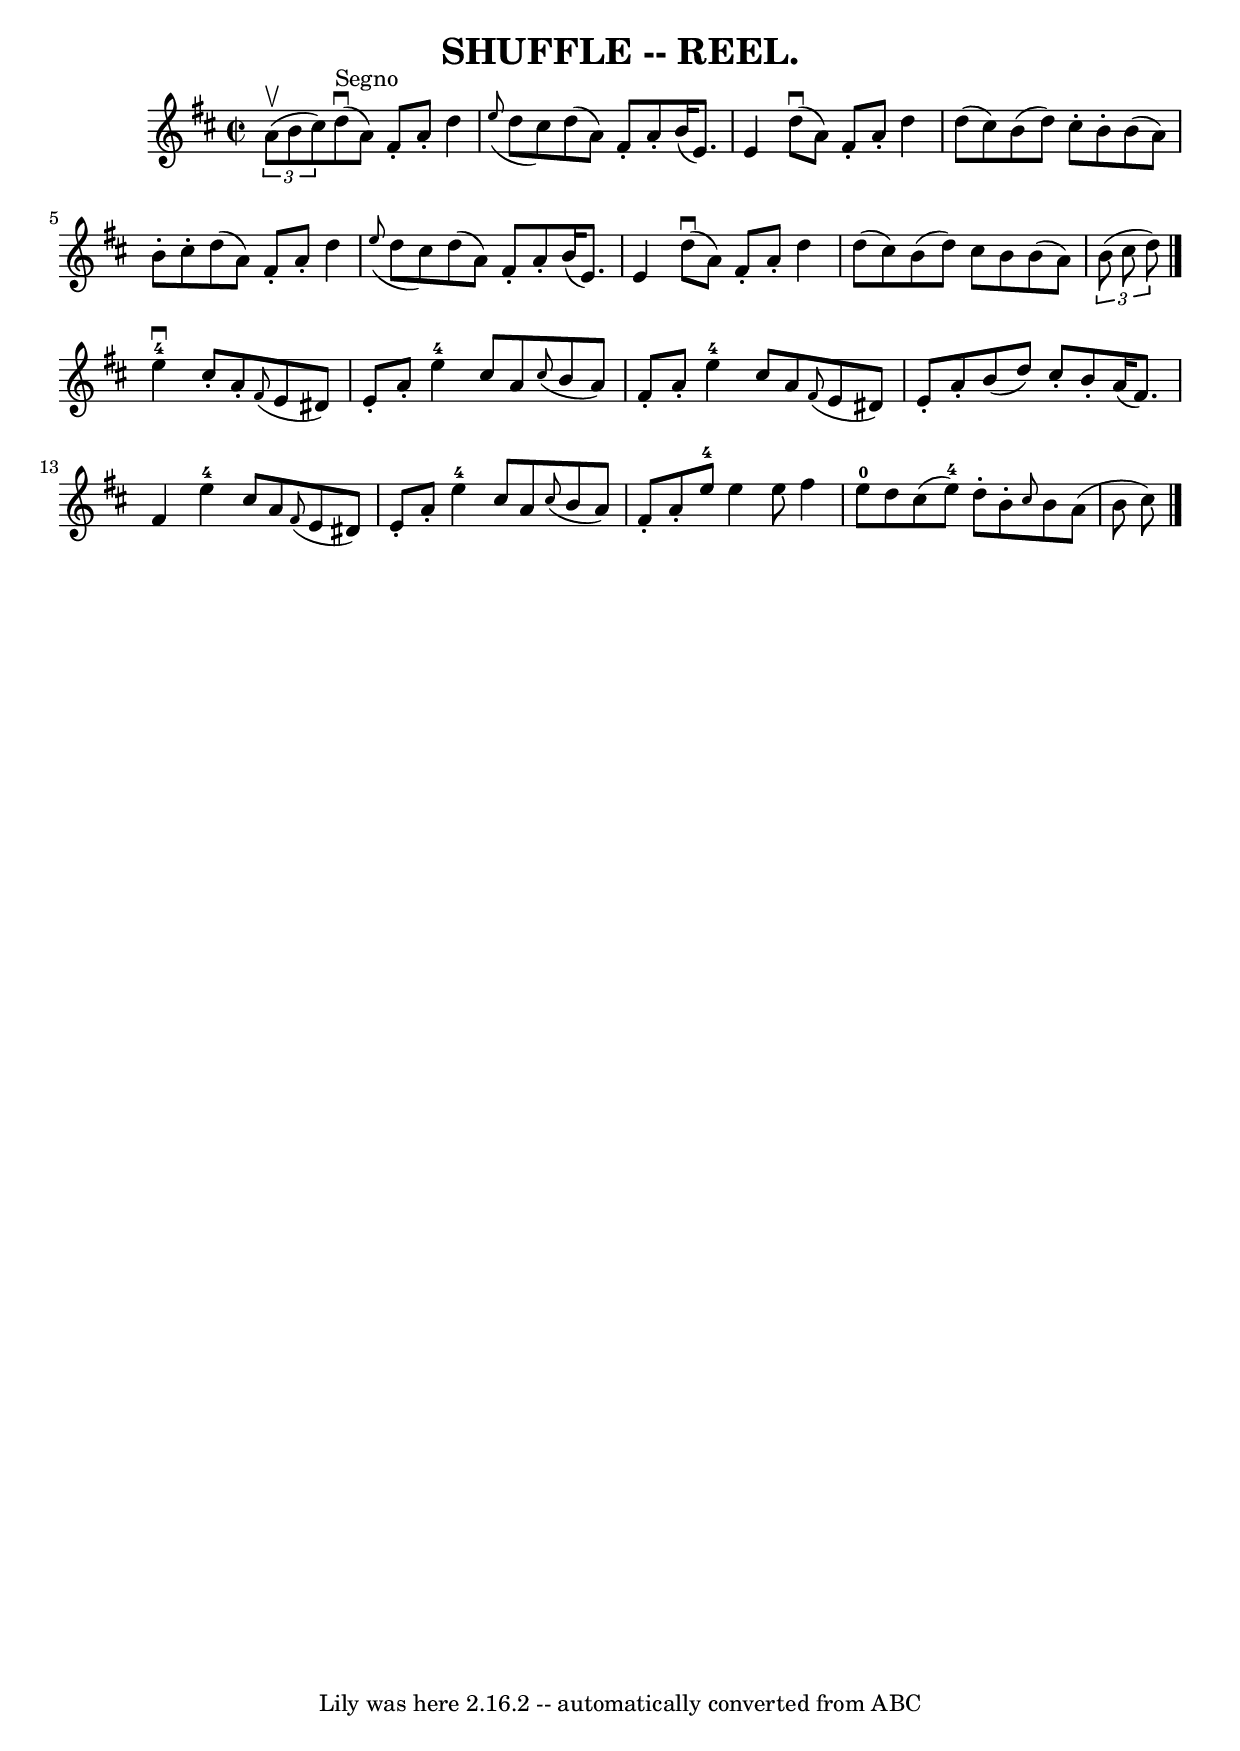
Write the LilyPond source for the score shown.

\version "2.16.2"
\include "Mammoth.ily"
\header {
	%% book = "Coles"
	crossRefNumber = "15"
	footnotes = ""
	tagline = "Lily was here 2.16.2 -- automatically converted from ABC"
	title = "SHUFFLE -- REEL."
}
voicedefault =  {


\override Staff.TimeSignature #'style = #'C
 \time 2/2 
\key d \major   \times 2/3 { a'8 (^\upbow b'8 cis''8) }   
|
 d''8^"Segno"(^\downbow a'8) fis'8 -. a'8 -. d''4    
\grace { e''8 (} d''8 cis''8) |
 d''8 (a'8) fis'8 
-. a'8 -. b'16 (e'8.) e'4  |
 d''8 (^\downbow a'8)   
fis'8 -. a'8 -. d''4 d''8 (cis''8) |
 b'8 (d''8) 
 cis''8 -. b'8 -. b'8 (a'8) b'8 -. cis''8 -. |
 d''8 (
 a'8) fis'8 -. a'8 -. d''4    \grace { e''8 (} d''8 cis''8  
-) |
 d''8 (a'8) fis'8 -. a'8 -. b'16 (e'8.) e'4  
|
 d''8 (^\downbow a'8) fis'8 -. a'8 -. d''4 d''8 (
cis''8) |
 b'8 (d''8) cis''8 b'8 b'8 (a'8)   
\times 2/3 { b'8 (cis''8 d''8) } \bar "|." e''4-4^\downbow  
 cis''8 -. a'8 -.   \grace { fis'8 (} e'8 dis'8) e'8 -. a'8 
-. |
 e''4-4 cis''8 a'8    \grace { cis''8 (} b'8 a'8  
-) fis'8 -. a'8 -. |
 e''4-4 cis''8 a'8    \grace {    
fis'8 (} e'8 dis'8) e'8 -. a'8 -. |
 b'8 (d''8)   
cis''8 -. b'8 -. a'16 (fis'8.) fis'4  |
 e''4-4   
cis''8 a'8    \grace { fis'8 (} e'8 dis'8) e'8 -. a'8 -. 
|
 e''4-4 cis''8 a'8    \grace { cis''8 (} b'8 a'8) 
 fis'8 -. a'8 -. |
 e''8-4 e''4 e''8 fis''4 e''8 
-0 d''8  |
 cis''8 (e''8-4) d''8 -. b'8 -. \grace {   
 cis''8  } b'8 a'8 (b'8 cis''8)     \bar "|."   
}

\score{
    <<

	\context Staff="default"
	{
	    \voicedefault 
	}

    >>
	\layout {
	}
	\midi {}
}
